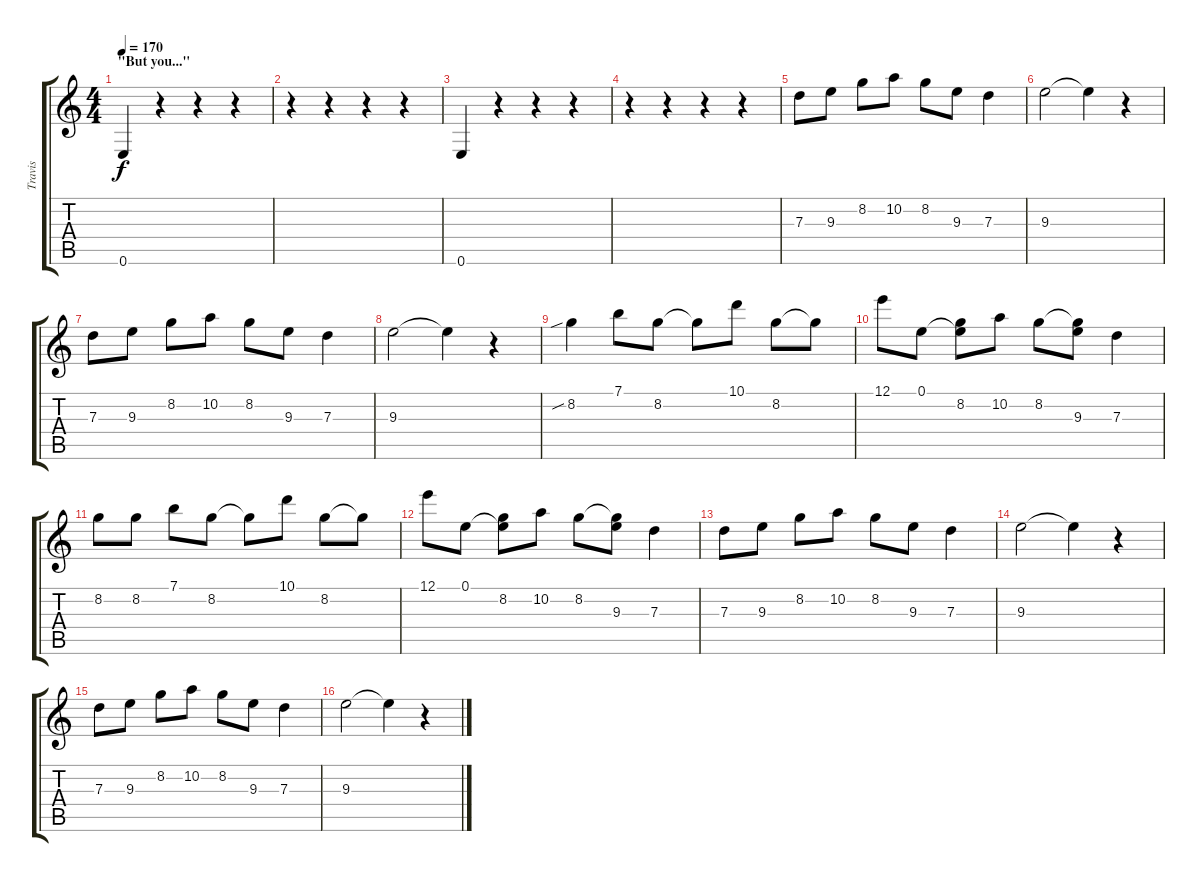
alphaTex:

\track ("Travis" "Travis") {instrument overdrivenguitar}
\staff {score tabs}
\tuning (E4 B3 G3 D3 A2 E2) {hide}
\ts (4 4)
\section ("" "\"But you...\"")
\tempo 170
\clef g2
\ks c
0.6.4{dy f} r.4 r.4 r.4 |
r.4 r.4 r.4 r.4 |
0.6.4 r.4 r.4 r.4 |
r.4 r.4 r.4 r.4 |
7.3.8 9.3.8 8.2.8 10.2.8 8.2.8 9.3.8 7.3.4 |
9.3.2 9.3{t}.4 r.4 |
7.3.8 9.3.8 8.2.8 10.2.8 8.2.8 9.3.8 7.3.4 |
9.3.2 9.3{t}.4 r.4 |
8.2{sib}.4 7.1.8 8.2.8 8.2{t}.8 10.1.8 8.2.8 8.2{t}.8 |
12.1.8 0.1.8 (0.1{t} 8.2).8 10.2.8 8.2.8 (8.2{t} 9.3).8 7.3.4 |
8.2.8 8.2.8 7.1.8 8.2.8 8.2{t}.8 10.1.8 8.2.8 8.2{t}.8 |
12.1.8 0.1.8 (0.1{t} 8.2).8 10.2.8 8.2.8 (8.2{t} 9.3).8 7.3.4 |
7.3.8 9.3.8 8.2.8 10.2.8 8.2.8 9.3.8 7.3.4 |
9.3.2 9.3{t}.4 r.4 |
7.3.8 9.3.8 8.2.8 10.2.8 8.2.8 9.3.8 7.3.4 |
9.3.2 9.3{t}.4 r.4
